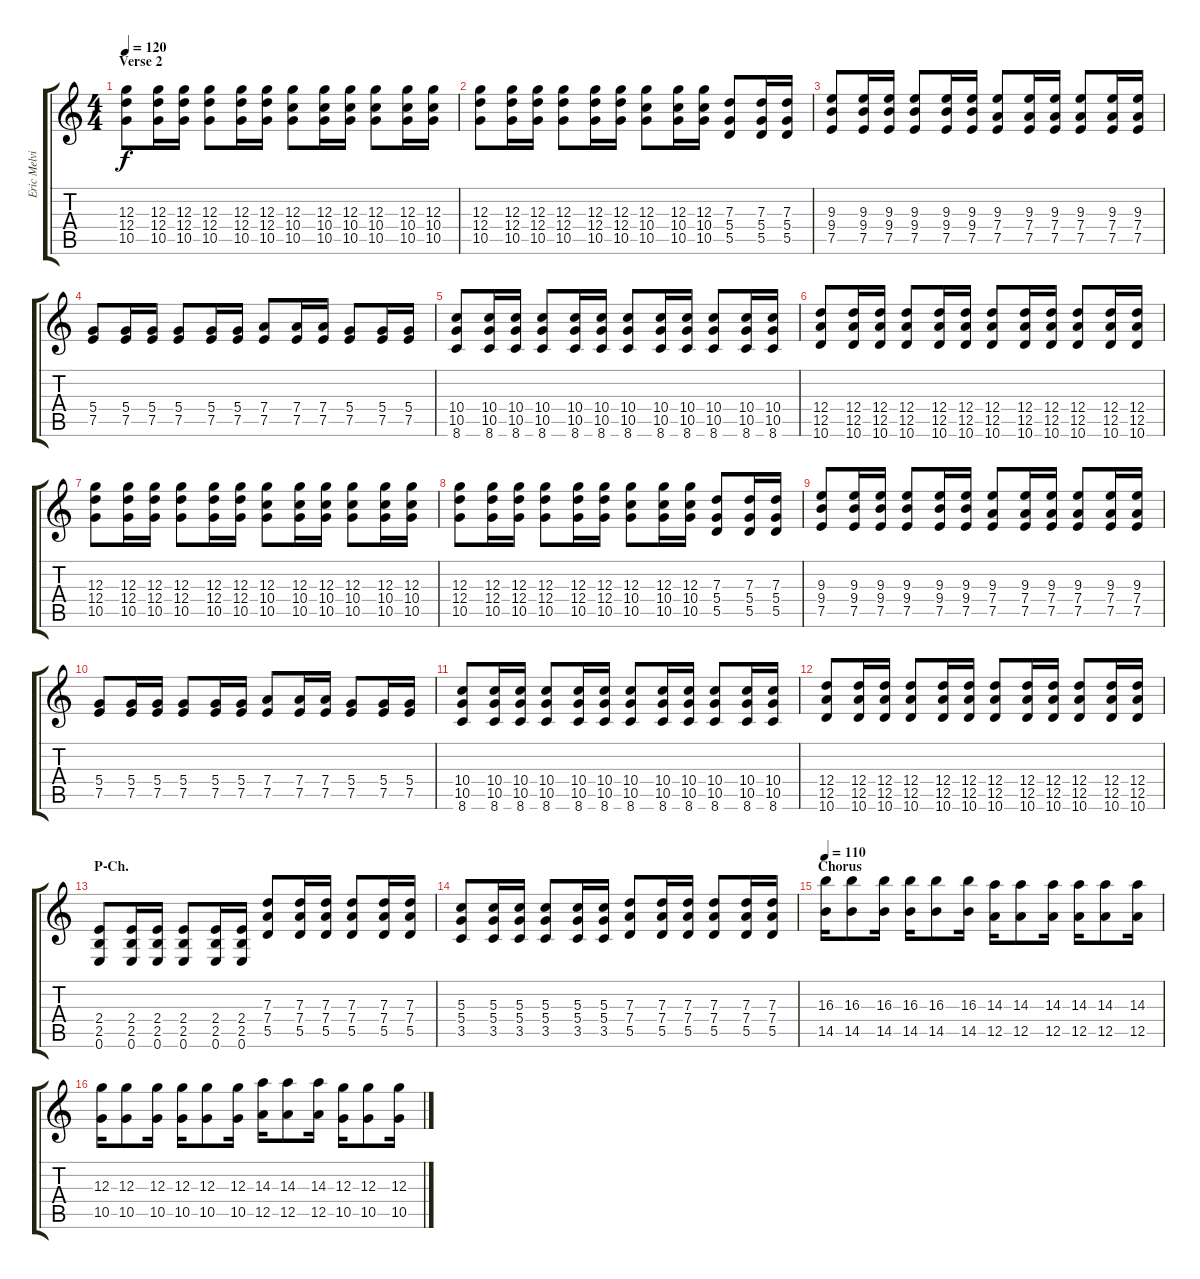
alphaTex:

\track ("Eric Melvin" "Eric Melvi") {instrument overdrivenguitar}
\staff {score tabs}
\tuning (E4 B3 G3 D3 A2 E2) {hide}
\ts (4 4)
\section ("" "Verse 2")
\tempo 120
\clef g2
\ks c
(12.3 12.4 10.5).8{dy f} (12.3 12.4 10.5).16 (12.3 12.4 10.5).16 (12.3 12.4 10.5).8 (12.3 12.4 10.5).16 (12.3 12.4 10.5).16 (12.3 10.4 10.5).8 (12.3 10.4 10.5).16 (12.3 10.4 10.5).16 (12.3 10.4 10.5).8 (12.3 10.4 10.5).16 (12.3 10.4 10.5).16 |
(12.3 12.4 10.5).8 (12.3 12.4 10.5).16 (12.3 12.4 10.5).16 (12.3 12.4 10.5).8 (12.3 12.4 10.5).16 (12.3 12.4 10.5).16 (12.3 10.4 10.5).8 (12.3 10.4 10.5).16 (12.3 10.4 10.5).16 (7.3 5.4 5.5).8 (7.3 5.4 5.5).16 (7.3 5.4 5.5).16 |
(9.3 9.4 7.5).8 (9.3 9.4 7.5).16 (9.3 9.4 7.5).16 (9.3 9.4 7.5).8 (9.3 9.4 7.5).16 (9.3 9.4 7.5).16 (9.3 7.4 7.5).8 (9.3 7.4 7.5).16 (9.3 7.4 7.5).16 (9.3 7.4 7.5).8 (9.3 7.4 7.5).16 (9.3 7.4 7.5).16 |
(5.4 7.5).8 (5.4 7.5).16 (5.4 7.5).16 (5.4 7.5).8 (5.4 7.5).16 (5.4 7.5).16 (7.4 7.5).8 (7.4 7.5).16 (7.4 7.5).16 (5.4 7.5).8 (5.4 7.5).16 (5.4 7.5).16 |
(10.4 10.5 8.6).8 (10.4 10.5 8.6).16 (10.4 10.5 8.6).16 (10.4 10.5 8.6).8 (10.4 10.5 8.6).16 (10.4 10.5 8.6).16 (10.4 10.5 8.6).8 (10.4 10.5 8.6).16 (10.4 10.5 8.6).16 (10.4 10.5 8.6).8 (10.4 10.5 8.6).16 (10.4 10.5 8.6).16 |
(12.4 12.5 10.6).8 (12.4 12.5 10.6).16 (12.4 12.5 10.6).16 (12.4 12.5 10.6).8 (12.4 12.5 10.6).16 (12.4 12.5 10.6).16 (12.4 12.5 10.6).8 (12.4 12.5 10.6).16 (12.4 12.5 10.6).16 (12.4 12.5 10.6).8 (12.4 12.5 10.6).16 (12.4 12.5 10.6).16 |
(12.3 12.4 10.5).8 (12.3 12.4 10.5).16 (12.3 12.4 10.5).16 (12.3 12.4 10.5).8 (12.3 12.4 10.5).16 (12.3 12.4 10.5).16 (12.3 10.4 10.5).8 (12.3 10.4 10.5).16 (12.3 10.4 10.5).16 (12.3 10.4 10.5).8 (12.3 10.4 10.5).16 (12.3 10.4 10.5).16 |
(12.3 12.4 10.5).8 (12.3 12.4 10.5).16 (12.3 12.4 10.5).16 (12.3 12.4 10.5).8 (12.3 12.4 10.5).16 (12.3 12.4 10.5).16 (12.3 10.4 10.5).8 (12.3 10.4 10.5).16 (12.3 10.4 10.5).16 (7.3 5.4 5.5).8 (7.3 5.4 5.5).16 (7.3 5.4 5.5).16 |
(9.3 9.4 7.5).8 (9.3 9.4 7.5).16 (9.3 9.4 7.5).16 (9.3 9.4 7.5).8 (9.3 9.4 7.5).16 (9.3 9.4 7.5).16 (9.3 7.4 7.5).8 (9.3 7.4 7.5).16 (9.3 7.4 7.5).16 (9.3 7.4 7.5).8 (9.3 7.4 7.5).16 (9.3 7.4 7.5).16 |
(5.4 7.5).8 (5.4 7.5).16 (5.4 7.5).16 (5.4 7.5).8 (5.4 7.5).16 (5.4 7.5).16 (7.4 7.5).8 (7.4 7.5).16 (7.4 7.5).16 (5.4 7.5).8 (5.4 7.5).16 (5.4 7.5).16 |
(10.4 10.5 8.6).8 (10.4 10.5 8.6).16 (10.4 10.5 8.6).16 (10.4 10.5 8.6).8 (10.4 10.5 8.6).16 (10.4 10.5 8.6).16 (10.4 10.5 8.6).8 (10.4 10.5 8.6).16 (10.4 10.5 8.6).16 (10.4 10.5 8.6).8 (10.4 10.5 8.6).16 (10.4 10.5 8.6).16 |
(12.4 12.5 10.6).8 (12.4 12.5 10.6).16 (12.4 12.5 10.6).16 (12.4 12.5 10.6).8 (12.4 12.5 10.6).16 (12.4 12.5 10.6).16 (12.4 12.5 10.6).8 (12.4 12.5 10.6).16 (12.4 12.5 10.6).16 (12.4 12.5 10.6).8 (12.4 12.5 10.6).16 (12.4 12.5 10.6).16 |
\section ("" "P-Ch.")
(2.4 2.5 0.6).8 (2.4 2.5 0.6).16 (2.4 2.5 0.6).16 (2.4 2.5 0.6).8 (2.4 2.5 0.6).16 (2.4 2.5 0.6).16 (7.3 7.4 5.5).8 (7.3 7.4 5.5).16 (7.3 7.4 5.5).16 (7.3 7.4 5.5).8 (7.3 7.4 5.5).16 (7.3 7.4 5.5).16 |
(5.3 5.4 3.5).8 (5.3 5.4 3.5).16 (5.3 5.4 3.5).16 (5.3 5.4 3.5).8 (5.3 5.4 3.5).16 (5.3 5.4 3.5).16 (7.3 7.4 5.5).8 (7.3 7.4 5.5).16 (7.3 7.4 5.5).16 (7.3 7.4 5.5).8 (7.3 7.4 5.5).16 (7.3 7.4 5.5).16 |
\section ("" "Chorus")
\tempo 110
(16.3 14.5).16 (16.3 14.5).8 (16.3 14.5).16 (16.3 14.5).16 (16.3 14.5).8 (16.3 14.5).16 (14.3 12.5).16 (14.3 12.5).8 (14.3 12.5).16 (14.3 12.5).16 (14.3 12.5).8 (14.3 12.5).16 |
(12.3 10.5).16 (12.3 10.5).8 (12.3 10.5).16 (12.3 10.5).16 (12.3 10.5).8 (12.3 10.5).16 (14.3 12.5).16 (14.3 12.5).8 (14.3 12.5).16 (12.3 10.5).16 (12.3 10.5).8 (12.3 10.5).16
